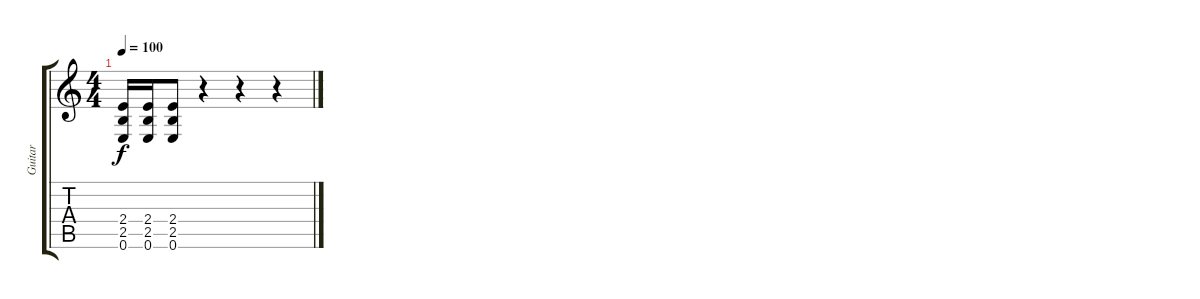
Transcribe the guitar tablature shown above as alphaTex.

\track ("Guitar" "Guitar") {instrument electricguitarmuted}
\staff {score tabs}
\tuning (E4 B3 G3 D3 A2 E2) {hide}
\ts (4 4)
\tempo 100
\clef g2
\ks c
(2.4 2.5 0.6).16{dy f} (2.4 2.5 0.6).16 (2.4 2.5 0.6).8 r.4 r.4 r.4
